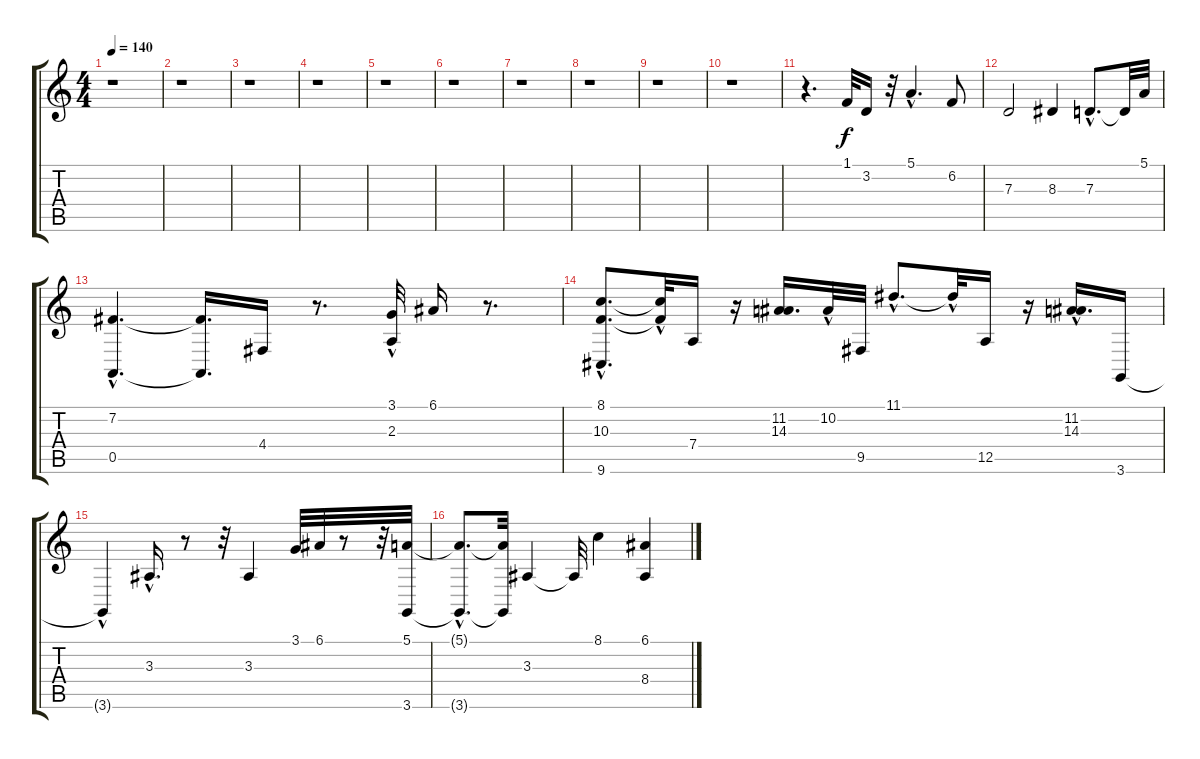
\track "" {instrument accordion}
\staff {score tabs}
\tuning (E4 B3 G3 D3 A2 E2) {hide}
\ts (4 4)
\tempo 140
\clef g2
\ks c
r.1{dy f instrument accordion} |
r.1 |
r.1 |
r.1 |
r.1 |
r.1 |
r.1 |
r.1 |
r.1 |
r.1 |
r.4{d} 1.1.32 3.2.16 r.32 5.1{hac}.4{d} 6.2.8 |
7.3.2 8.3.4 7.3{hac}.8{d} 7.3{t}.32 5.1.32 |
(7.2{hac} 0.5{hac}).4{d} (7.2{t} 0.5{t}).16{d} 4.4.16 r.8{d} (3.1 2.3{hac}).32 6.1.16 r.8{d} |
(8.1{hac} 10.3{hac} 9.6).8{d} (8.1{hac t} 10.3{hac t}).32 7.4.16 r.16 (11.2 14.3).16{d} 10.2{hac}.32 9.5.32 11.1{hac}.8{d} 11.1{hac t}.32 12.5.16 r.16 (11.2{hac} 14.3{hac}).16{d} 3.6.16 |
3.6{hac t}.4 3.3{hac}.16{d} r.8 r.32 3.3.4 3.1.32 6.1.32 r.8 r.32 (5.1 3.6).32 |
(5.1{hac t} 3.6{hac t}).8{d} (5.1{t} 3.6{t}).32 3.3.4 3.3{t}.32 8.1.4 (6.1 8.4).4
